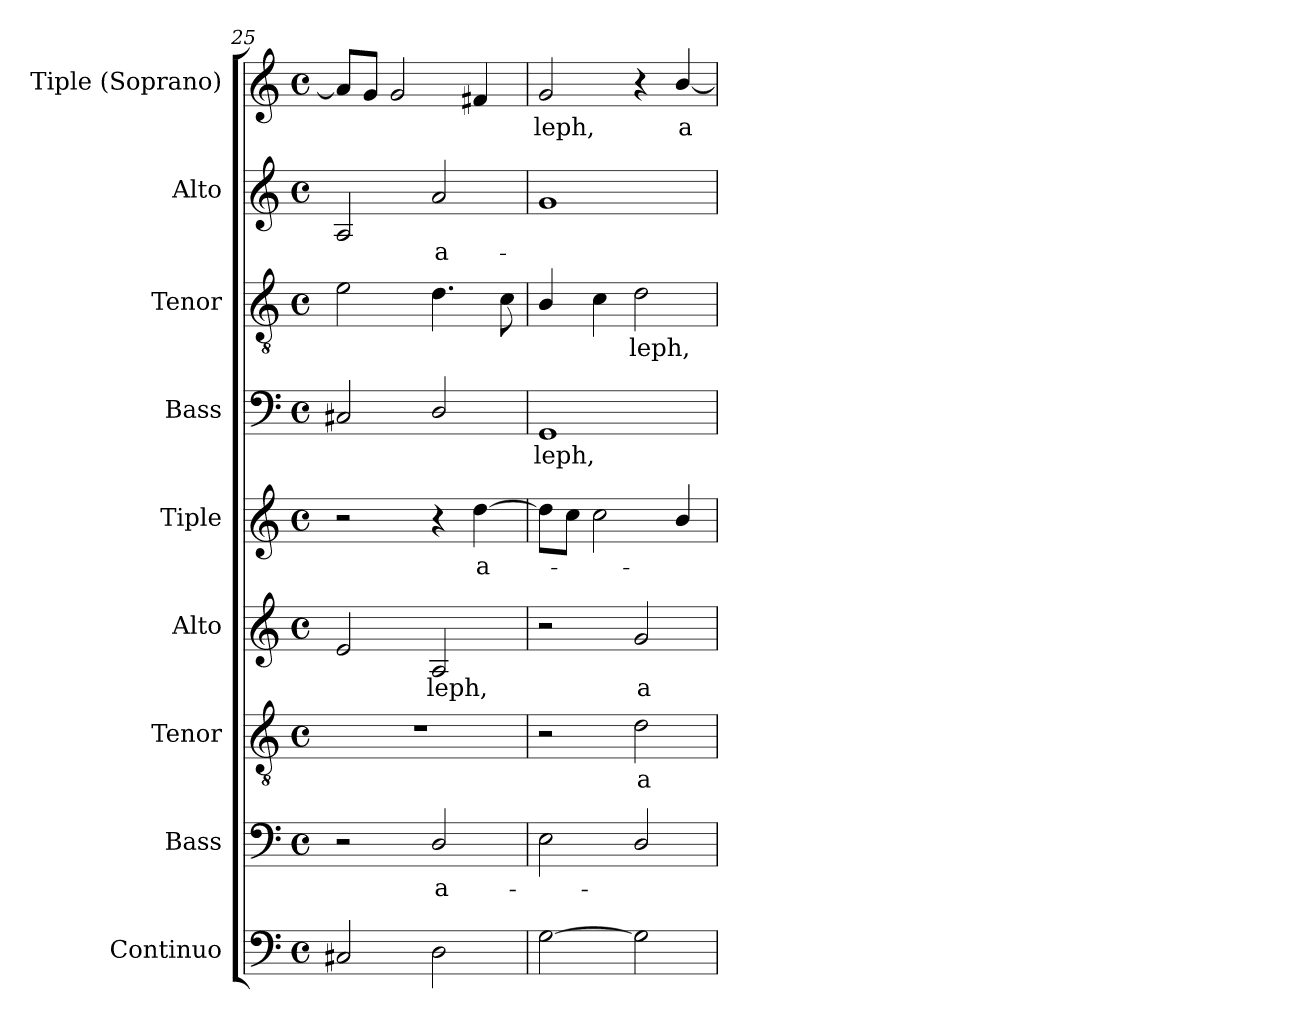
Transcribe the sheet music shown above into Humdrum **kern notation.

**kern	**kern	**text	**kern	**text	**kern	**text	**kern	**text	**kern	**text	**kern	**text	**kern	**text	**kern	**text
*part9	*part8	*part8	*part7	*part7	*part6	*part6	*part5	*part5	*part4	*part4	*part3	*part3	*part2	*part2	*part1	*part1
*staff9	*staff8	*staff8	*staff7	*staff7	*staff6	*staff6	*staff5	*staff5	*staff4	*staff4	*staff3	*staff3	*staff2	*staff2	*staff1	*staff1
*I"Continuo	*I"Bass	*	*I"Tenor	*	*I"Alto	*	*I"Tiple	*	*I"Bass	*	*I"Tenor	*	*I"Alto	*	*I"Tiple (Soprano)	*
*I'Cont.	*I'B.	*	*I'T.	*	*I'A.	*	*	*	*I'B.	*	*I'T.	*	*I'A.	*	*I'S.	*
*clefF4	*clefF4	*	*clefGv2	*	*clefG2	*	*clefG2	*	*clefF4	*	*clefGv2	*	*clefG2	*	*clefG2	*
*	*	*	*ITrd7c12	*	*	*	*	*	*	*	*ITrd7c12	*	*	*	*	*
*k[]	*k[]	*	*k[]	*	*k[]	*	*k[]	*	*k[]	*	*k[]	*	*k[]	*	*k[]	*
*C:	*C:	*	*C:	*	*C:	*	*C:	*	*C:	*	*C:	*	*C:	*	*C:	*
*M4/4	*M4/4	*	*M4/4	*	*M4/4	*	*M4/4	*	*M4/4	*	*M4/4	*	*M4/4	*	*M4/4	*
*met(c)	*met(c)	*	*met(c)	*	*met(c)	*	*met(c)	*	*met(c)	*	*met(c)	*	*met(c)	*	*met(c)	*
=25	=25	=25	=25	=25	=25	=25	=25	=25	=25	=25	=25	=25	=25	=25	=25	=25
2C#Xi/	2r	.	1r	.	2ei/	.	2r	.	2C#Xi/	.	2Ei\	.	2Ai/	.	8ai/L]	.
.	.	.	.	.	.	.	.	.	.	.	.	.	.	.	8gi/J	.
.	.	.	.	.	.	.	.	.	.	.	.	.	.	.	2gi/	.
!	!	!LO:LY:b:color=#000000	!	!	!	!	!	!	!	!	!	!	!	!	!	!
!	!	!	!	!	!	!LO:LY:b:color=#000000	!	!	!	!	!	!	!	!	!	!
!	!	!	!	!	!	!	!	!	!	!	!	!	!	!LO:LY:b:color=#000000	!	!
2Di\	2Di/	a-	.	.	2Ai/	-leph,	4r	.	2Di/	.	4.Di\	.	2ai/	a-	.	.
!	!	!	!	!	!	!	!	!LO:LY:b:color=#000000	!	!	!	!	!	!	!	!
.	.	.	.	.	.	.	[4ddi\	a-	.	.	.	.	.	.	4f#Xi/	.
.	.	.	.	.	.	.	.	.	.	.	8Ci\	.	.	.	.	.
!!LO:LB:g=z
=26	=26	=26	=26	=26	=26	=26	=26	=26	=26	=26	=26	=26	=26	=26	=26	=26
!	!	!	!	!	!	!	!	!	!	!LO:LY:b:color=#000000	!	!	!	!	!	!
!	!	!	!	!	!	!	!	!	!	!	!	!	!	!	!	!LO:LY:b:color=#000000
[2Gi\	2Ei\	.	2r	.	2r	.	8ddi\L]	.	1GGi	-leph,	4BBi/	.	1gi	.	2gi/	-leph,
.	.	.	.	.	.	.	8cci\J	.	.	.	.	.	.	.	.	.
.	.	.	.	.	.	.	2cci\	.	.	.	4Ci\	.	.	.	.	.
!	!	!	!	!LO:LY:b:color=#000000	!	!	!	!	!	!	!	!	!	!	!	!
!	!	!	!	!	!	!LO:LY:b:color=#000000	!	!	!	!	!	!	!	!	!	!
!	!	!	!	!	!	!	!	!	!	!	!	!LO:LY:b:color=#000000	!	!	!	!
2Gi\]	2Di/	.	2Di\	a-	2gi/	a-	.	.	.	.	2Di\	-leph,	.	.	4r	.
!	!	!	!	!	!	!	!	!	!	!	!	!	!	!	!	!LO:LY:b:color=#000000
.	.	.	.	.	.	.	4bi/	.	.	.	.	.	.	.	[4bi/	a-
=	=	=	=	=	=	=	=	=	=	=	=	=	=	=	=	=
*-	*-	*-	*-	*-	*-	*-	*-	*-	*-	*-	*-	*-	*-	*-	*-	*-
